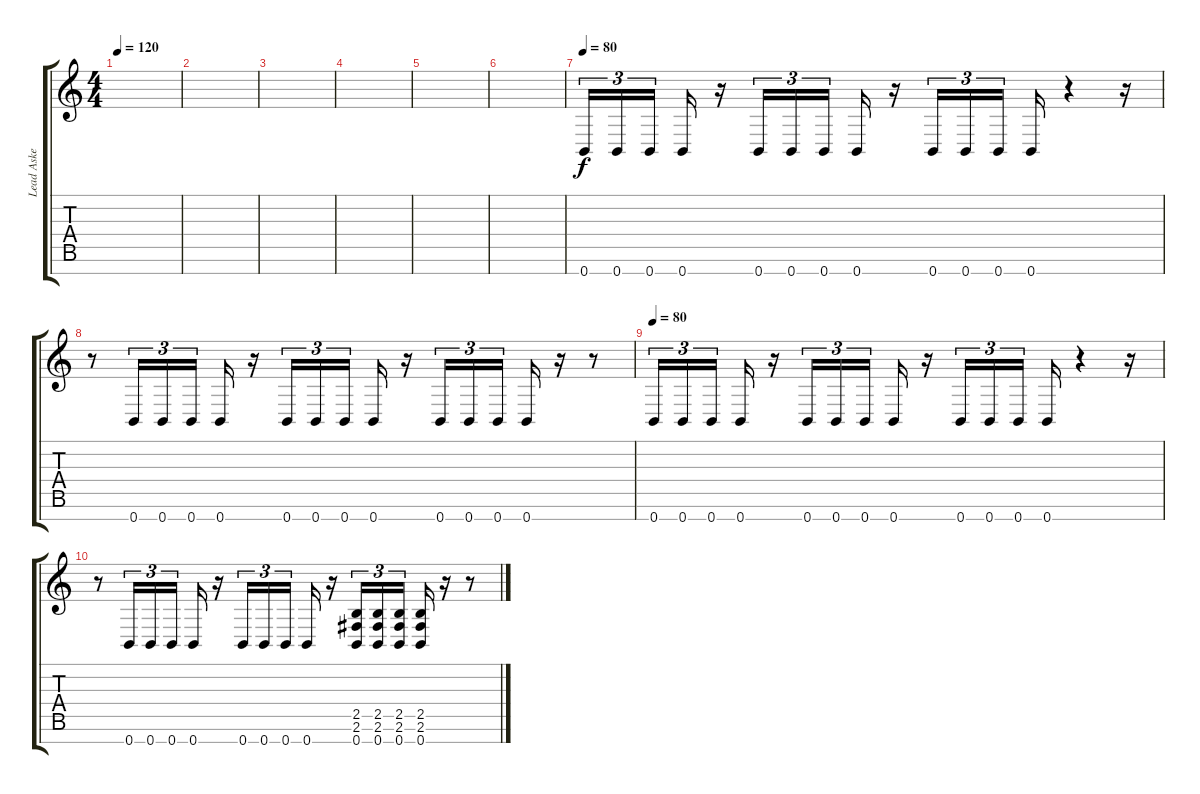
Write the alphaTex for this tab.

\track ("Lead Aske" "Lead Aske") {instrument overdrivenguitar}
\staff {score tabs}
\tuning (E4 B3 G3 D3 A2 E2 B1) {hide}
\ts (4 4)
\tempo 120
\clef g2
\ks c
|
|
|
|
|
|
\tempo 80
0.7.16{tu (3 2)} 0.7.16{tu (3 2)} 0.7.16{tu (3 2) beam splitsecondary} 0.7.16 r.16 0.7.16{tu (3 2)} 0.7.16{tu (3 2)} 0.7.16{tu (3 2) beam splitsecondary} 0.7.16 r.16 0.7.16{tu (3 2)} 0.7.16{tu (3 2)} 0.7.16{tu (3 2) beam splitsecondary} 0.7.16 r.4 r.16 |
r.8 0.7.16{tu (3 2)} 0.7.16{tu (3 2)} 0.7.16{tu (3 2)} 0.7.16 r.16 0.7.16{tu (3 2)} 0.7.16{tu (3 2)} 0.7.16{tu (3 2)} 0.7.16 r.16 0.7.16{tu (3 2)} 0.7.16{tu (3 2)} 0.7.16{tu (3 2)} 0.7.16 r.16 r.8 |
\tempo 80
0.7.16{tu (3 2)} 0.7.16{tu (3 2)} 0.7.16{tu (3 2) beam splitsecondary} 0.7.16 r.16 0.7.16{tu (3 2)} 0.7.16{tu (3 2)} 0.7.16{tu (3 2) beam splitsecondary} 0.7.16 r.16 0.7.16{tu (3 2)} 0.7.16{tu (3 2)} 0.7.16{tu (3 2) beam splitsecondary} 0.7.16 r.4 r.16 |
r.8 0.7.16{tu (3 2)} 0.7.16{tu (3 2)} 0.7.16{tu (3 2)} 0.7.16 r.16 0.7.16{tu (3 2)} 0.7.16{tu (3 2)} 0.7.16{tu (3 2)} 0.7.16 r.16 (2.5 2.6 0.7).16{tu (3 2)} (2.5 2.6 0.7).16{tu (3 2)} (2.5 2.6 0.7).16{tu (3 2)} (2.5 2.6 0.7).16 r.16 r.8
